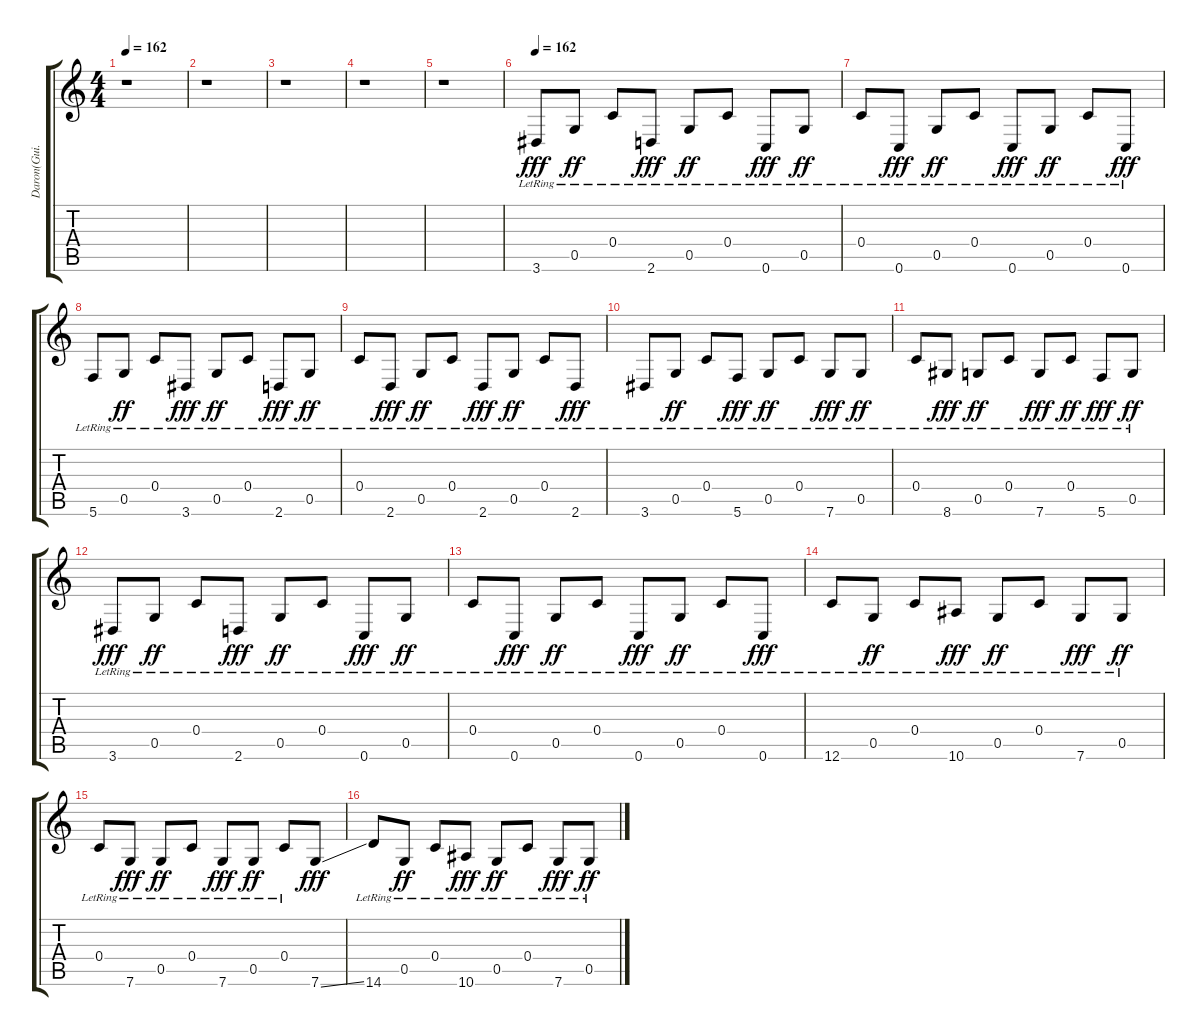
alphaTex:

\track ("Daron(Gui. 2)" "Daron(Gui.") {instrument electricguitarjazz}
\staff {score tabs}
\tuning (D4 A3 F3 C3 G2 C2) {hide}
\ts (4 4)
\tempo 162
\tempo 120
\tempo 162
\clef g2
\ks c
r.1{dy fff instrument electricguitarjazz} |
r.1 |
r.1 |
r.1 |
r.1 |
\tempo 162
3.6{lr}.8 0.5{lr}.8{dy ff} 0.4{lr}.8 2.6{lr}.8{dy fff} 0.5{lr}.8{dy ff} 0.4{lr}.8 0.6{lr}.8{dy fff} 0.5{lr}.8{dy ff} |
0.4{lr}.8 0.6{lr}.8{dy fff} 0.5{lr}.8{dy ff} 0.4{lr}.8 0.6{lr}.8{dy fff} 0.5{lr}.8{dy ff} 0.4{lr}.8 0.6{lr}.8{dy fff} |
5.6{lr}.8 0.5{lr}.8{dy ff} 0.4{lr}.8 3.6{lr}.8{dy fff} 0.5{lr}.8{dy ff} 0.4{lr}.8 2.6{lr}.8{dy fff} 0.5{lr}.8{dy ff} |
0.4{lr}.8 2.6{lr}.8{dy fff} 0.5{lr}.8{dy ff} 0.4{lr}.8 2.6{lr}.8{dy fff} 0.5{lr}.8{dy ff} 0.4{lr}.8 2.6{lr}.8{dy fff} |
3.6{lr}.8 0.5{lr}.8{dy ff} 0.4{lr}.8 5.6{lr}.8{dy fff} 0.5{lr}.8{dy ff} 0.4{lr}.8 7.6{lr}.8{dy fff} 0.5{lr}.8{dy ff} |
0.4{lr}.8 8.6{lr}.8{dy fff} 0.5{lr}.8{dy ff} 0.4{lr}.8 7.6{lr}.8{dy fff} 0.4{lr}.8{dy ff} 5.6{lr}.8{dy fff} 0.5{lr}.8{dy ff} |
3.6{lr}.8{dy fff} 0.5{lr}.8{dy ff} 0.4{lr}.8 2.6{lr}.8{dy fff} 0.5{lr}.8{dy ff} 0.4{lr}.8 0.6{lr}.8{dy fff} 0.5{lr}.8{dy ff} |
0.4{lr}.8 0.6{lr}.8{dy fff} 0.5{lr}.8{dy ff} 0.4{lr}.8 0.6{lr}.8{dy fff} 0.5{lr}.8{dy ff} 0.4{lr}.8 0.6{lr}.8{dy fff} |
12.6{lr}.8 0.5{lr}.8{dy ff} 0.4{lr}.8 10.6{lr}.8{dy fff} 0.5{lr}.8{dy ff} 0.4{lr}.8 7.6{lr}.8{dy fff} 0.5{lr}.8{dy ff} |
0.4{lr}.8 7.6{lr}.8{dy fff} 0.5{lr}.8{dy ff} 0.4{lr}.8 7.6{lr}.8{dy fff} 0.5{lr}.8{dy ff} 0.4{lr}.8 7.6{ss}.8{dy fff} |
14.6{lr}.8 0.5{lr}.8{dy ff} 0.4{lr}.8 10.6{lr}.8{dy fff} 0.5{lr}.8{dy ff} 0.4{lr}.8 7.6{lr}.8{dy fff} 0.5{lr}.8{dy ff}
